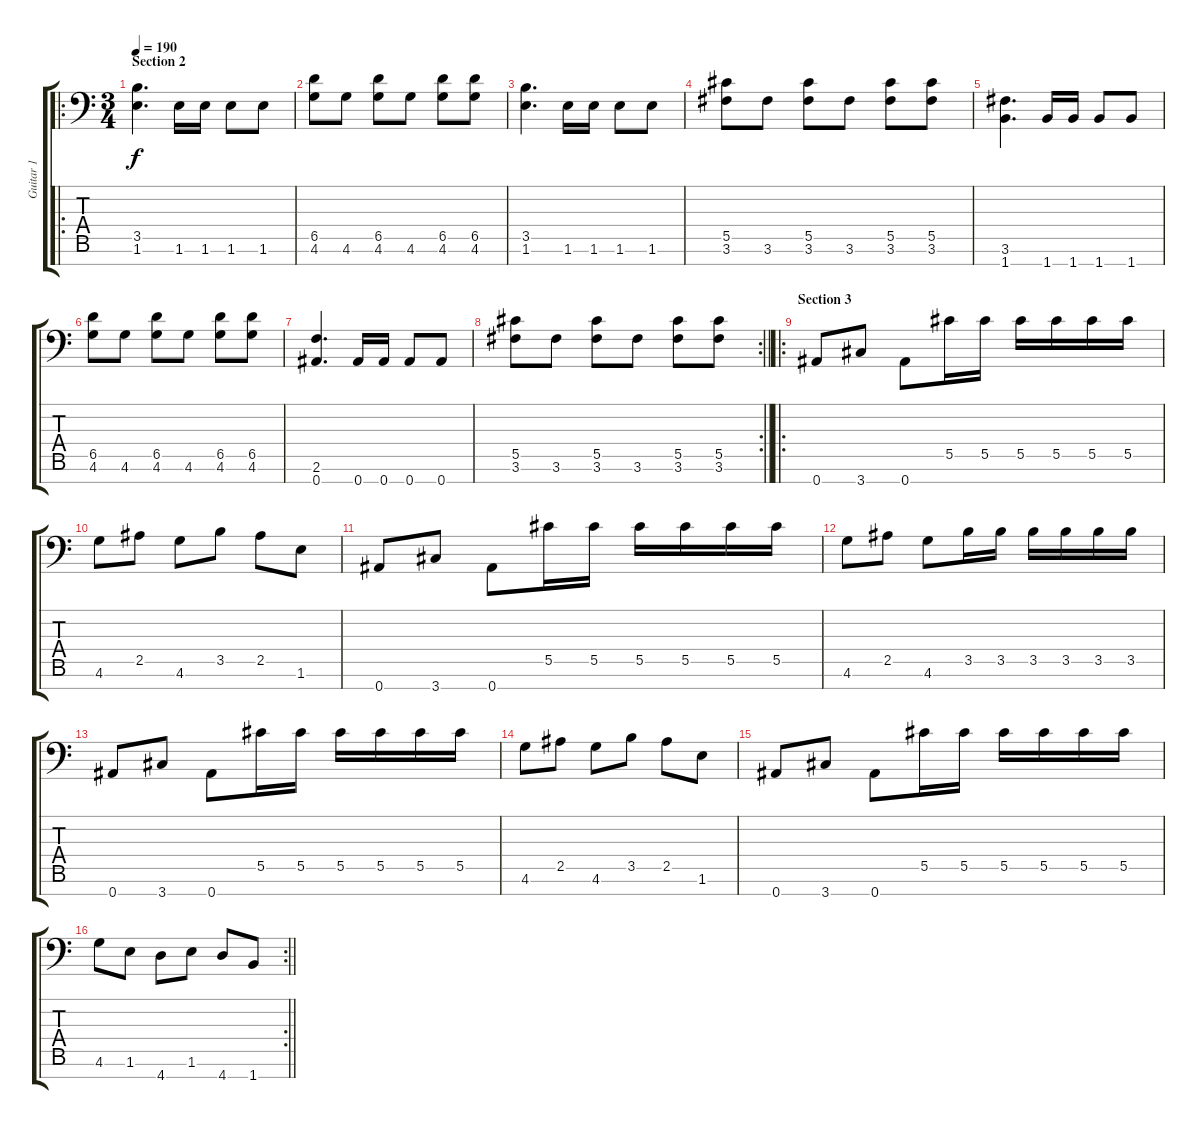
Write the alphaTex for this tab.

\track ("Guitar 1" "Guitar 1") {instrument distortionguitar}
\staff {score tabs}
\tuning (Eb4 Bb3 Gb3 Db3 Ab2 Eb2 Bb1) {hide}
\ro
\ts (3 4)
\section ("" "Section 2")
\tempo 190
\clef f4
\ks c
(3.5 1.6).4{d dy f} 1.6.16 1.6.16 1.6.8 1.6.8 |
(6.5 4.6).8 4.6.8 (6.5 4.6).8 4.6.8 (6.5 4.6).8 (6.5 4.6).8 |
(3.5 1.6).4{d} 1.6.16 1.6.16 1.6.8 1.6.8 |
(5.5 3.6).8 3.6.8 (5.5 3.6).8 3.6.8 (5.5 3.6).8 (5.5 3.6).8 |
(3.6 1.7).4{d} 1.7.16 1.7.16 1.7.8 1.7.8 |
(6.5 4.6).8 4.6.8 (6.5 4.6).8 4.6.8 (6.5 4.6).8 (6.5 4.6).8 |
(2.6 0.7).4{d} 0.7.16 0.7.16 0.7.8 0.7.8 |
\rc 2
\barLineRight lightlight
(5.5 3.6).8 3.6.8 (5.5 3.6).8 3.6.8 (5.5 3.6).8 (5.5 3.6).8 |
\ro
\section ("" "Section 3")
0.7.8 3.7.8 0.7.8 5.5.16 5.5.16 5.5.16 5.5.16 5.5.16 5.5.16 |
4.6.8 2.5.8 4.6.8 3.5.8 2.5.8 1.6.8 |
0.7.8 3.7.8 0.7.8 5.5.16 5.5.16 5.5.16 5.5.16 5.5.16 5.5.16 |
4.6.8 2.5.8 4.6.8 3.5.16 3.5.16 3.5.16 3.5.16 3.5.16 3.5.16 |
0.7.8 3.7.8 0.7.8 5.5.16 5.5.16 5.5.16 5.5.16 5.5.16 5.5.16 |
4.6.8 2.5.8 4.6.8 3.5.8 2.5.8 1.6.8 |
0.7.8 3.7.8 0.7.8 5.5.16 5.5.16 5.5.16 5.5.16 5.5.16 5.5.16 |
\rc 2
\barLineRight lightlight
4.6.8 1.6.8 4.7.8 1.6.8 4.7.8 1.7.8
